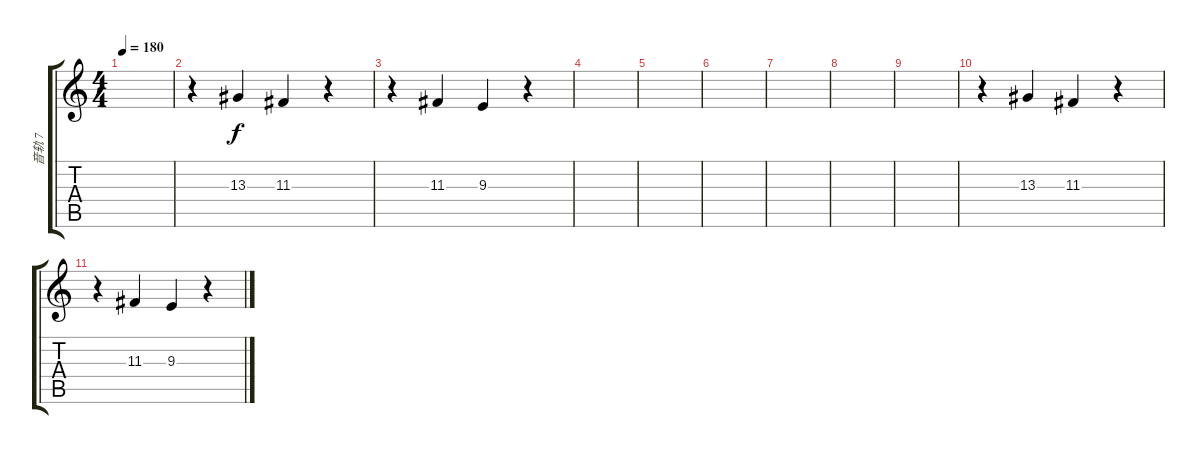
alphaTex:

\track ("音轨 7" "音轨 7") {instrument sopranosax}
\staff {score tabs}
\tuning (E4 B3 G3 D3 A2 E2) {hide}
\ts (4 4)
\tempo 180
\clef g2
\ks c
|
r.4{txt ""} 13.3.4 11.3.4 r.4 |
r.4 11.3.4 9.3.4 r.4 |
|
|
|
|
|
|
r.4 13.3.4 11.3.4 r.4 |
r.4 11.3.4 9.3.4 r.4
